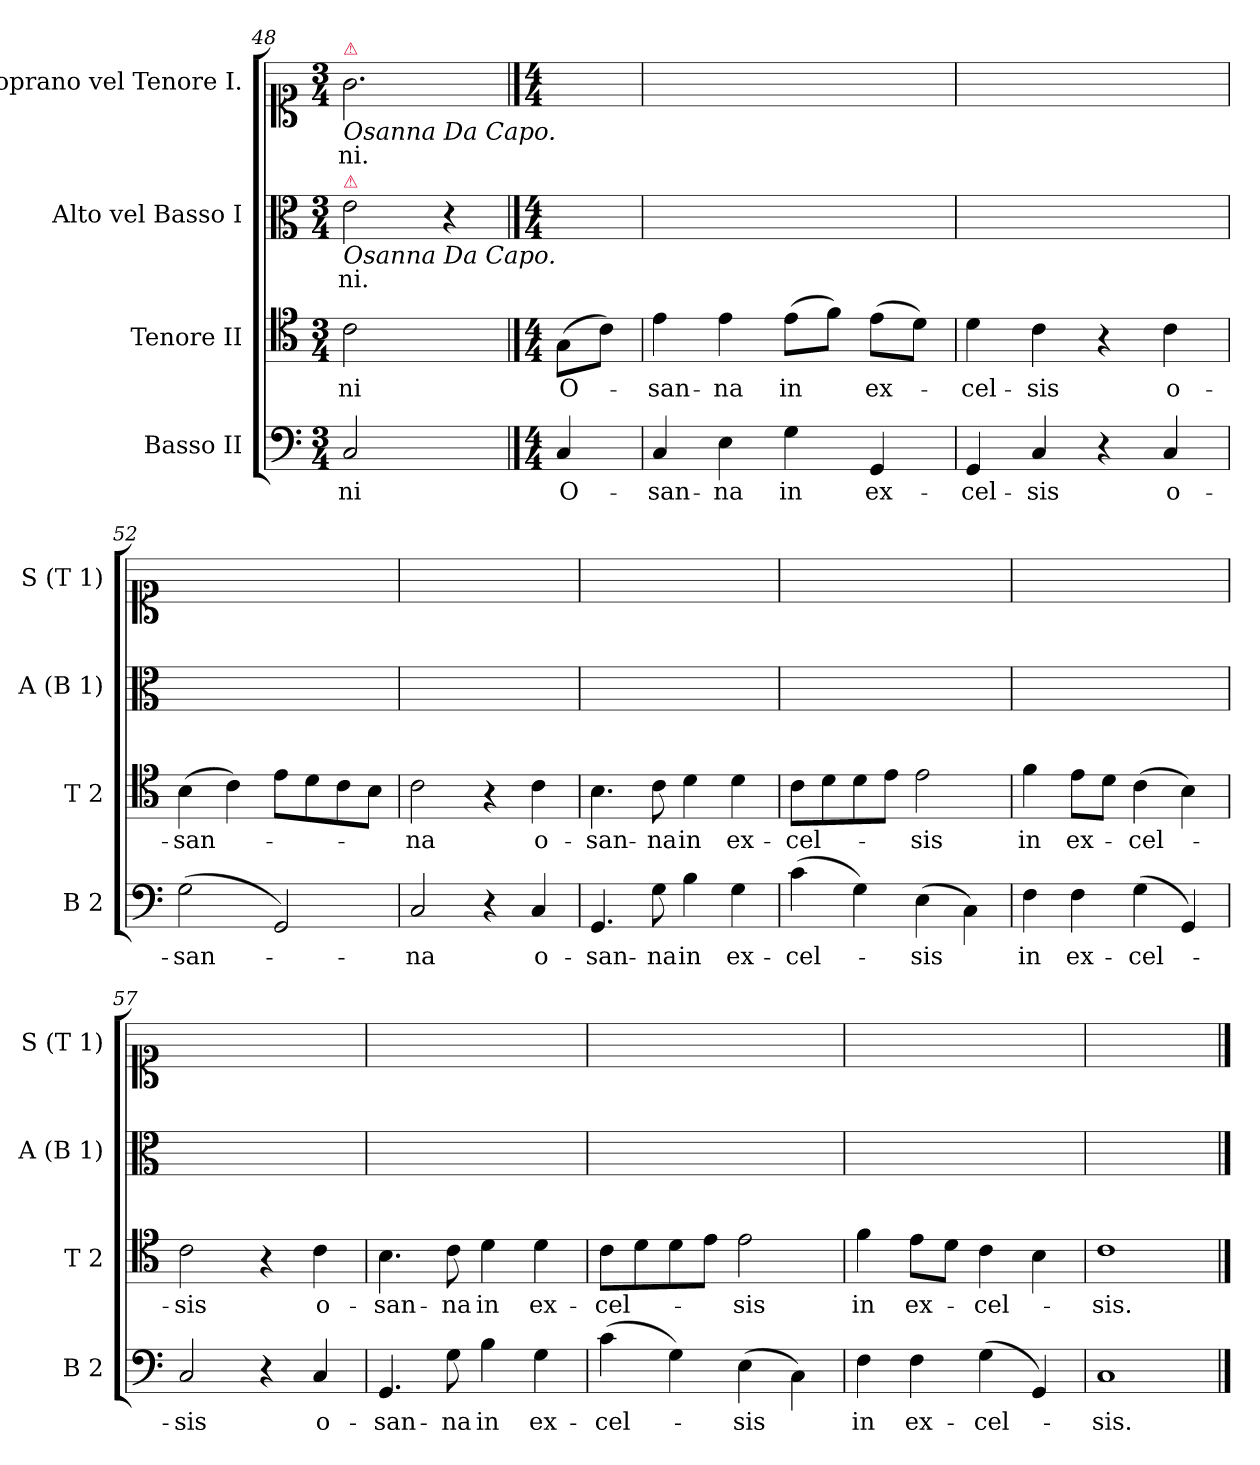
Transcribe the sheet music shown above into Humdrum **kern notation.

**kern	**text	**kern	**text	**kern	**text	**kern	**text
*part4	*part4	*part3	*part3	*part2	*part2	*part1	*part1
*staff4	*staff4	*staff3	*staff3	*staff2	*staff2	*staff1	*staff1
*I"Basso II	*	*I"Tenore II	*	*I"Alto vel Basso I	*	*I"Soprano vel Tenore I.	*
*I'B 2	*	*I'T 2	*	*I'A (B 1)	*	*I'S (T 1)	*
*clefF4	*	*clefC4	*	*clefC3	*	*clefC1	*
*k[]	*	*k[]	*	*k[]	*	*k[]	*
*C:	*	*C:	*	*C:	*	*C:	*
*M3/4	*	*M3/4	*	*M3/4	*	*M3/4	*
=48	=48	=48	=48	=48	=48	=48	=48
!	!	!	!	!	!	!LO:TX:a:color=crimson:t=⚠	!
!	!	!	!	!	!	!LO:TX:b:i:t=Osanna Da Capo.	!
!	!	!	!	!LO:TX:a:color=crimson:t=⚠	!	!	!
!	!	!	!	!LO:TX:b:i:t=Osanna Da Capo.	!	!	!
!LO:N:vis=2	!	!LO:N:vis=2	!	!	!	!	!
2.C/	-ni	2.c\	-ni	2e\	-ni.	2.g\	-ni.
.	.	.	.	4r	.	.	.
==49	==49	==49	==49	==49	==49	==49	==49
*M4/4	*	*M4/4	*	*M4/4	*	*M4/4	*
4C/	O-	(>8G\L	O-	(8c\Lyy	O-	4g\yy	O-
.	.	8c\J)	.	8e\Jyy)	.	.	.
=50	=50	=50	=50	=50	=50	=50	=50
4C/	-san-	4e\	-san-	4g\yy	-san-	4cc\yy	-san-
4E\	-na	4e\	-na	4g\yy	-na	4cc\yy	-na
4G\	in	(>8e\L	in	(8g\Lyy	in	4cc\yy	in
.	.	8f\J)	.	8a\Jyy)	.	.	.
4GG/	ex-	(>8e\L	ex-	8g\Lyy	ex-	4b\yy	ex-
.	.	8d\J)	.	8f\Jyy	.	.	.
=51	=51	=51	=51	=51	=51	=51	=51
4GG/	-cel-	4d\	-cel-	4f\yy	-cel-	4b\yy	-cel-
4C/	-sis	4c\	-sis	4e\yy	-sis	4g\yy	-sis
4r	.	4r	.	4ryy	.	4ryy	.
4C/	o-	4c\	o-	4e\yy	o-	4g\yy	o-
=52	=52	=52	=52	=52	=52	=52	=52
(>2G\	-san-	(>4B\	-san-	(4d\yy	-san-	1gyy	-san-
.	.	4c\)	.	4e\yy	.	.	.
2GG/)	.	8e\L	.	8g\Lyy	.	.	.
.	.	8d\	.	8f\yy	.	.	.
.	.	8c\	.	8e\yy	.	.	.
.	.	8B\J	.	8d\Jyy)	.	.	.
=53	=53	=53	=53	=53	=53	=53	=53
2C/	-na	2c\	-na	2e\yy	-na	2g\yy	-na
4r	.	4r	.	4ryy	.	4ryy	.
4C/	o-	4c\	o-	4e\yy	o-	4g\yy	o-
=54	=54	=54	=54	=54	=54	=54	=54
4.GG/	-san-	4.B\	-san-	4.d\yy	-san-	4.g\yy	-san-
8G\	-na	8c\	-na	8e\yy	-na	8g\yy	-na
4B\	in	4d\	in	4f\yy	in	4g\yy	in
4G\	ex-	4d\	ex-	4f\yy	ex-	4b\yy	ex-
=55	=55	=55	=55	=55	=55	=55	=55
(>4c\	-cel-	8c\L	-cel-	(8e\Lyy	-cel-	2g\yy	-cel-
.	.	8d\	.	8f\yy	.	.	.
4G\)	.	8d\	.	8f\yy	.	.	.
.	.	8e\J	.	8g\Jyy	.	.	.
(>4E\	-sis	2e\	-sis	4g\yy	.	4g\yy	-sis
4C\)	.	.	.	4g\yy)	-sis	(>4g\yy	in
=56	=56	=56	=56	=56	=56	=56	=56
4F\	in	4f\	in	4a\yy	in	4cc\yy)	.
4F\	ex-	8e\L	ex-	(8g\Lyy	ex-	4a\yy	ex-
.	.	8d\J	.	8f\Jyy)	.	.	.
(>4G\	-cel-	(>4c\	-cel-	(4e\yy	-cel-	2g\yy	-cel-
4GG/)	.	4B\)	.	4d\yy)	.	.	.
=57	=57	=57	=57	=57	=57	=57	=57
2C/	-sis	2c\	-sis	2e\yy	-sis	2g\yy	-sis
4r	.	4r	.	4ryy	.	4ryy	.
4C/	o-	4c\	o-	4e\yy	o-	4g\yy	o-
=58	=58	=58	=58	=58	=58	=58	=58
4.GG/	-san-	4.B\	-san-	4.d\yy	-san-	4.g\yy	-san-
8G\	-na	8c\	-na	8e\yy	-na	8g\yy	-na
4B\	in	4d\	in	4f\yy	in	4g\yy	in
4G\	ex-	4d\	ex-	4f\yy	ex-	4b\yy	ex-
=59	=59	=59	=59	=59	=59	=59	=59
(>4c\	-cel-	8c\L	-cel-	(8e\Lyy	-cel-	2g\yy	-cel-
.	.	8d\	.	8f\yy	.	.	.
4G\)	.	8d\	.	8f\yy	.	.	.
.	.	8e\J	.	8g\Jyy	.	.	.
(>4E\	-sis	2e\	-sis	4g\yy)	.	4g\yy	-sis
4C\)	.	.	.	4g\yy	-sis	(>4g\yy	in
=60	=60	=60	=60	=60	=60	=60	=60
4F\	in	4f\	in	4a\yy	in	4cc\yy)	.
4F\	ex-	8e\L	ex-	(8g\Lyy	ex-	4a\yy	ex-
.	.	8d\J	.	8f\Jyy)	.	.	.
(>4G\	-cel-	4c\	-cel-	(4e\yy	-cel-	2g\yy	-cel-
4GG/)	.	4B\	.	4d\yy)	.	.	.
=61	=61	=61	=61	=61	=61	=61	=61
1C	-sis.	1c	-sis.	1eyy	-sis.	1gyy	-sis.
==	==	==	==	==	==	==	==
*-	*-	*-	*-	*-	*-	*-	*-
